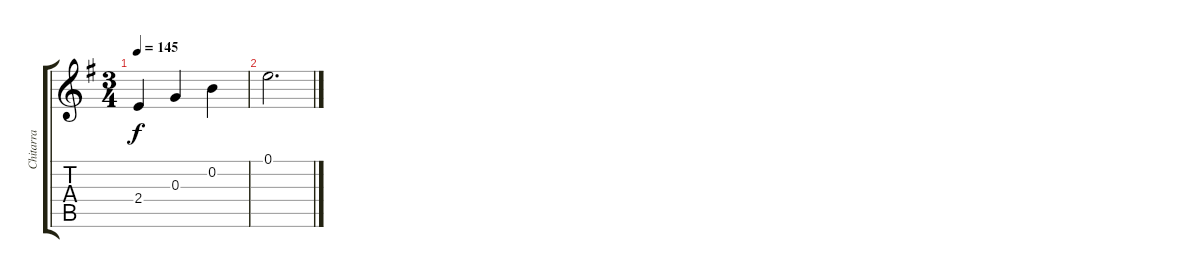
\track ("Chitarra" "Chitarra") {instrument overdrivenguitar}
\staff {score tabs}
\tuning (E4 B3 G3 D3 A2 E2) {hide}
\ts (3 4)
\tempo 145
\clef g2
\ks g
2.4.4{dy f} 0.3.4 0.2.4 |
0.1.2{d}
